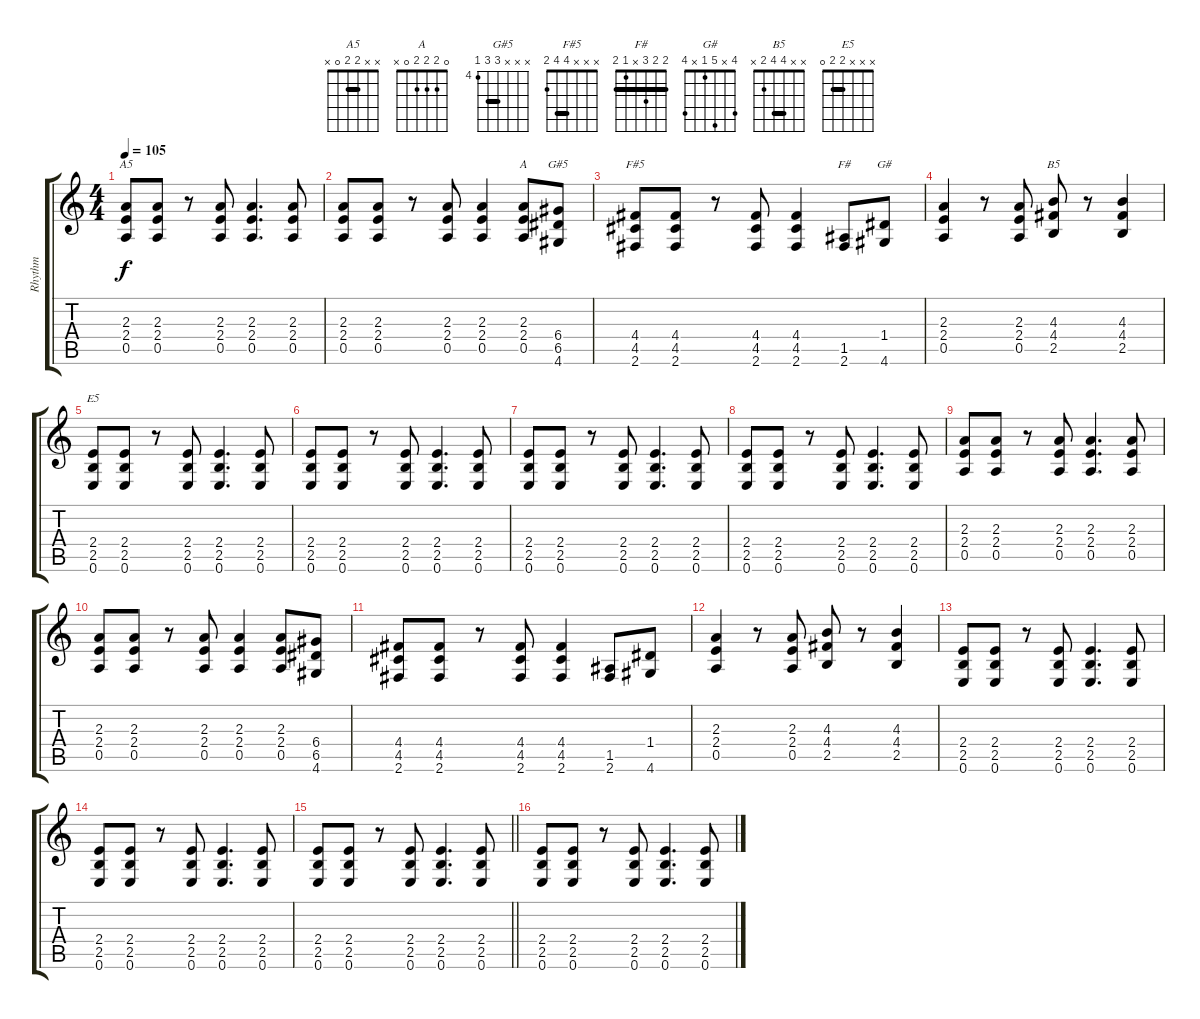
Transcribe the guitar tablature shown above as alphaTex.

\track ("Rhythm" "Rhythm") {instrument overdrivenguitar}
\staff {score tabs}
\tuning (E4 B3 G3 D3 A2 E2) {hide}
\chord ("A5" x x 2 2 0 x) {barre 2}
\chord ("A" 0 2 2 2 0 x)
\chord ("G#5" x x x 6 6 4) {firstfret 4 barre 6}
\chord ("F#5" x x x 4 4 2) {barre 4}
\chord ("F#" 2 2 3 x 1 2) {barre 2}
\chord ("G#" 4 x 5 1 x 4)
\chord ("B5" x x 4 4 2 x) {barre 4}
\chord ("E5" x x x 2 2 0) {barre 2}
\ts (4 4)
\tempo 105
\clef g2
\ks c
(2.3 2.4 0.5).8{ch "A5" dy f} (2.3 2.4 0.5).8 r.8 (2.3 2.4 0.5).8 (2.3 2.4 0.5).4{d} (2.3 2.4 0.5).8 |
(2.3 2.4 0.5).8 (2.3 2.4 0.5).8 r.8 (2.3 2.4 0.5).8 (2.3 2.4 0.5).4 (2.3 2.4 0.5).8{ch "A"} (6.4 6.5 4.6).8{ch "G#5"} |
(4.4 4.5 2.6).8{ch "F#5"} (4.4 4.5 2.6).8 r.8 (4.4 4.5 2.6).8 (4.4 4.5 2.6).4 (1.5 2.6).8{ch "F#"} (1.4 4.6).8{ch "G#"} |
(2.3 2.4 0.5).4 r.8 (2.3 2.4 0.5).8 (4.3 4.4 2.5).8{ch "B5"} r.8 (4.3 4.4 2.5).4 |
(2.4 2.5 0.6).8{ch "E5"} (2.4 2.5 0.6).8 r.8 (2.4 2.5 0.6).8 (2.4 2.5 0.6).4{d} (2.4 2.5 0.6).8 |
(2.4 2.5 0.6).8 (2.4 2.5 0.6).8 r.8 (2.4 2.5 0.6).8 (2.4 2.5 0.6).4{d} (2.4 2.5 0.6).8 |
(2.4 2.5 0.6).8 (2.4 2.5 0.6).8 r.8 (2.4 2.5 0.6).8 (2.4 2.5 0.6).4{d} (2.4 2.5 0.6).8 |
(2.4 2.5 0.6).8 (2.4 2.5 0.6).8 r.8 (2.4 2.5 0.6).8 (2.4 2.5 0.6).4{d} (2.4 2.5 0.6).8 |
(2.3 2.4 0.5).8 (2.3 2.4 0.5).8 r.8 (2.3 2.4 0.5).8 (2.3 2.4 0.5).4{d} (2.3 2.4 0.5).8 |
(2.3 2.4 0.5).8 (2.3 2.4 0.5).8 r.8 (2.3 2.4 0.5).8 (2.3 2.4 0.5).4 (2.3 2.4 0.5).8 (6.4 6.5 4.6).8 |
(4.4 4.5 2.6).8 (4.4 4.5 2.6).8 r.8 (4.4 4.5 2.6).8 (4.4 4.5 2.6).4 (1.5 2.6).8 (1.4 4.6).8 |
(2.3 2.4 0.5).4 r.8 (2.3 2.4 0.5).8 (4.3 4.4 2.5).8 r.8 (4.3 4.4 2.5).4 |
(2.4 2.5 0.6).8 (2.4 2.5 0.6).8 r.8 (2.4 2.5 0.6).8 (2.4 2.5 0.6).4{d} (2.4 2.5 0.6).8 |
(2.4 2.5 0.6).8 (2.4 2.5 0.6).8 r.8 (2.4 2.5 0.6).8 (2.4 2.5 0.6).4{d} (2.4 2.5 0.6).8 |
\barLineRight lightlight
(2.4 2.5 0.6).8 (2.4 2.5 0.6).8 r.8 (2.4 2.5 0.6).8 (2.4 2.5 0.6).4{d} (2.4 2.5 0.6).8 |
(2.4 2.5 0.6).8 (2.4 2.5 0.6).8 r.8 (2.4 2.5 0.6).8 (2.4 2.5 0.6).4{d} (2.4 2.5 0.6).8
